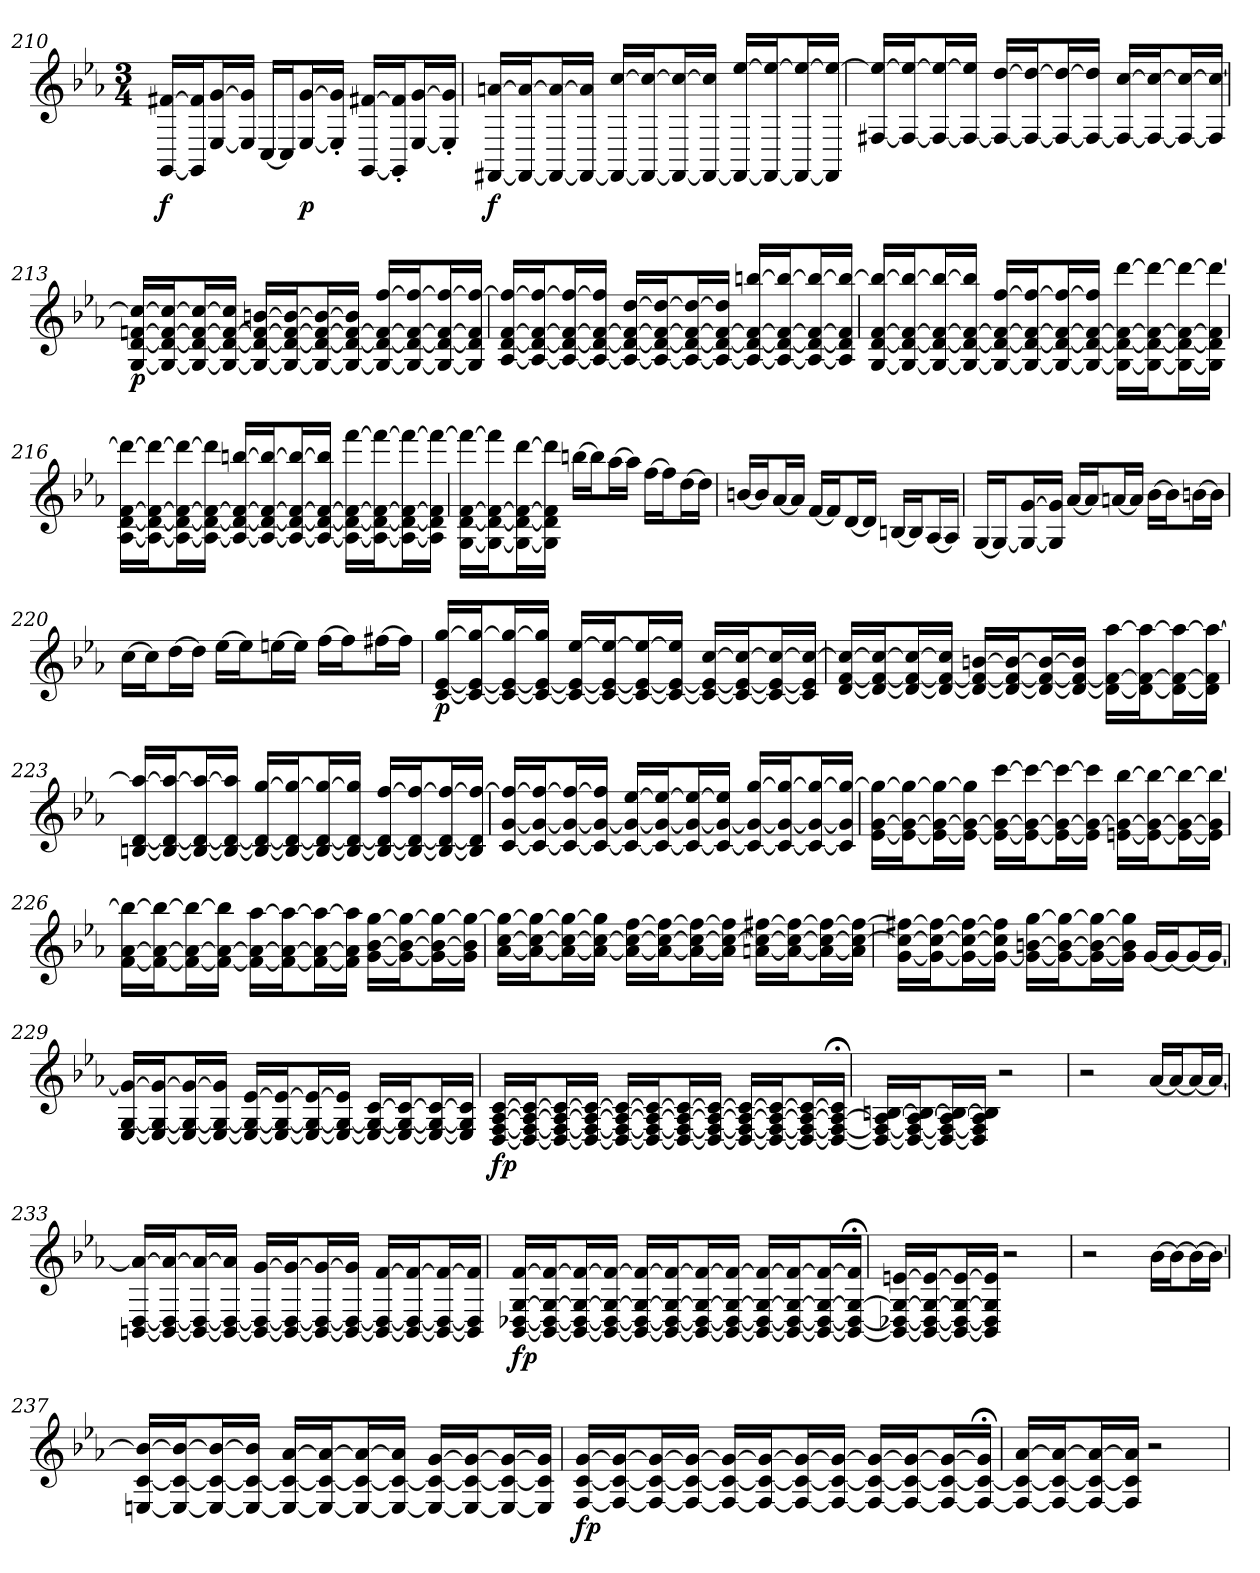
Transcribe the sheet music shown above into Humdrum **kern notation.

**kern	**dynam
*part1	*part1
*staff1	*staff1
*clefG2	*
*k[b-e-a-]	*
*M3/4	*
=210	=210
[16GG [16f#XLL	f
16GG] 16f#]J	.
[16E- [16gL	.
16E-] 16g]JJ	.
[16CLL	.
16CJ]	.
[16E- [16gL	p
16E-]' 16g]'JJ	.
[16GG [16f#XLL	.
16GG]' 16f#]'J	.
[16E- [16gL	.
16E-]' 16g]'JJ	.
=211	=211
[16FF#X [16anLL	f
16FF#_ 16a_J	.
16FF#_ 16a_L	.
16FF#_ 16a]JJ	.
16FF#_ [16ccLL	.
16FF#_ 16cc_J	.
16FF#_ 16cc_L	.
16FF#_ 16cc]JJ	.
16FF#_ [16ee-LL	.
16FF#_ 16ee-_J	.
16FF#_ 16ee-_L	.
16FF#] 16ee-_JJ	.
=212	=212
[16F#X 16ee-_LL	.
16F#_ 16ee-_J	.
16F#_ 16ee-_L	.
16F#_ 16ee-]JJ	.
16F#_ [16ddLL	.
16F#_ 16dd_J	.
16F#_ 16dd_L	.
16F#_ 16dd]JJ	.
16F#_ [16ccLL	.
16F#_ 16cc_J	.
16F#_ 16cc_L	.
16F#] 16cc_JJ	.
=213	=213
[16G [16d [16fn 16cc_LL	p
16G_ 16d_ 16f_ 16cc_J	.
16G_ 16d_ 16f_ 16cc_L	.
16G_ 16d_ 16f_ 16cc]JJ	.
16G_ 16d_ 16f_ [16bnLL	.
16G_ 16d_ 16f_ 16b_J	.
16G_ 16d_ 16f_ 16b_L	.
16G_ 16d_ 16f_ 16b]JJ	.
16G_ 16d_ 16f_ [16ffLL	.
16G_ 16d_ 16f_ 16ff_J	.
16G_ 16d_ 16f_ 16ff_L	.
16G] 16d] 16f] 16ff_JJ	.
=214	=214
[16A- [16d [16f 16ff_LL	.
16A-_ 16d_ 16f_ 16ff_J	.
16A-_ 16d_ 16f_ 16ff_L	.
16A-_ 16d_ 16f_ 16ff]JJ	.
16A-_ 16d_ 16f_ [16ddLL	.
16A-_ 16d_ 16f_ 16dd_J	.
16A-_ 16d_ 16f_ 16dd_L	.
16A-_ 16d_ 16f_ 16dd]JJ	.
16A-_ 16d_ 16f_ [16bbnLL	.
16A-_ 16d_ 16f_ 16bb_J	.
16A-_ 16d_ 16f_ 16bb_L	.
16A-] 16d] 16f] 16bb_JJ	.
=215	=215
[16G [16d [16f 16bbn_LL	.
16G_ 16d_ 16f_ 16bb_J	.
16G_ 16d_ 16f_ 16bb_L	.
16G_ 16d_ 16f_ 16bb]JJ	.
16G_ 16d_ 16f_ [16ffLL	.
16G_ 16d_ 16f_ 16ff_J	.
16G_ 16d_ 16f_ 16ff_L	.
16G_ 16d_ 16f_ 16ff]JJ	.
16G_ 16d_ 16f_ [16dddLL	.
16G_ 16d_ 16f_ 16ddd_J	.
16G_ 16d_ 16f_ 16ddd_L	.
16G] 16d] 16f] 16ddd_JJ	.
=216	=216
[16A- [16d [16f 16ddd_LL	.
16A-_ 16d_ 16f_ 16ddd_J	.
16A-_ 16d_ 16f_ 16ddd_L	.
16A-_ 16d_ 16f_ 16ddd]JJ	.
16A-_ 16d_ 16f_ [16bbnLL	.
16A-_ 16d_ 16f_ 16bb_J	.
16A-_ 16d_ 16f_ 16bb_L	.
16A-_ 16d_ 16f_ 16bb]JJ	.
16A-_ 16d_ 16f_ [16fffLL	.
16A-_ 16d_ 16f_ 16fff_J	.
16A-_ 16d_ 16f_ 16fff_L	.
16A-] 16d] 16f] 16fff_JJ	.
=217	=217
[16G [16d [16f 16fff_LL	.
16G_ 16d_ 16f_ 16fff]J	.
16G_ 16d_ 16f_ [16dddL	.
16G] 16d] 16f] 16ddd]JJ	.
[16bbnLL	.
16bbJ]	.
[16aa-L	.
16aa-JJ]	.
[16ffLL	.
16ffJ]	.
[16ddL	.
16ddJJ]	.
=218	=218
[16bnLL	.
16bJ]	.
[16a-L	.
16a-JJ]	.
[16fLL	.
16fJ]	.
[16dL	.
16dJJ]	.
[16BnLL	.
16BJ]	.
[16A-L	.
16A-JJ]	.
=219	=219
[16GLL	.
16GJ_	.
16G_ [16gL	.
16G] 16g]JJ	.
[16a-LL	.
16a-J]	.
[16anL	.
16aJJ]	.
[16b-LL	.
16b-J]	.
[16bnL	.
16bJJ]	.
=220	=220
[16ccLL	.
16ccJ]	.
[16ddL	.
16ddJJ]	.
[16ee-LL	.
16ee-J]	.
[16eenL	.
16eeJJ]	.
[16ffLL	.
16ffJ]	.
[16ff#XL	.
16ff#JJ]	.
=221	=221
[16c [16e- [16ggLL	p
16c_ 16e-_ 16gg_J	.
16c_ 16e-_ 16gg_L	.
16c_ 16e-_ 16gg]JJ	.
16c_ 16e-_ [16ee-LL	.
16c_ 16e-_ 16ee-_J	.
16c_ 16e-_ 16ee-_L	.
16c_ 16e-_ 16ee-]JJ	.
16c_ 16e-_ [16ccLL	.
16c_ 16e-_ 16cc_J	.
16c_ 16e-_ 16cc_L	.
16c] 16e-] 16cc_JJ	.
=222	=222
[16d [16f 16cc_LL	.
16d_ 16f_ 16cc_J	.
16d_ 16f_ 16cc_L	.
16d_ 16f_ 16cc]JJ	.
16d_ 16f_ [16bnLL	.
16d_ 16f_ 16b_J	.
16d_ 16f_ 16b_L	.
16d_ 16f_ 16b]JJ	.
16d_ 16f_ [16aa-LL	.
16d_ 16f_ 16aa-_J	.
16d_ 16f_ 16aa-_L	.
16d] 16f] 16aa-_JJ	.
=223	=223
[16Bn [16d 16aa-_LL	.
16B_ 16d_ 16aa-_J	.
16B_ 16d_ 16aa-_L	.
16B_ 16d_ 16aa-]JJ	.
16B_ 16d_ [16ggLL	.
16B_ 16d_ 16gg_J	.
16B_ 16d_ 16gg_L	.
16B_ 16d_ 16gg]JJ	.
16B_ 16d_ [16ffLL	.
16B_ 16d_ 16ff_J	.
16B_ 16d_ 16ff_L	.
16B] 16d] 16ff_JJ	.
=224	=224
[16c [16g 16ff_LL	.
16c_ 16g_ 16ff_J	.
16c_ 16g_ 16ff_L	.
16c_ 16g_ 16ff]JJ	.
16c_ 16g_ [16ee-LL	.
16c_ 16g_ 16ee-_J	.
16c_ 16g_ 16ee-_L	.
16c_ 16g_ 16ee-]JJ	.
16c_ 16g_ [16ggLL	.
16c_ 16g_ 16gg_J	.
16c_ 16g_ 16gg_L	.
16c] 16g] 16gg_JJ	.
=225	=225
[16e- [16g 16gg_LL	.
16e-_ 16g_ 16gg_J	.
16e-_ 16g_ 16gg_L	.
16e-_ 16g_ 16gg]JJ	.
16e-_ 16g_ [16cccLL	.
16e-_ 16g_ 16ccc_J	.
16e-_ 16g_ 16ccc_L	.
16e-] 16g_ 16ccc]JJ	.
[16en 16g_ [16bb-LL	.
16e_ 16g_ 16bb-_J	.
16e_ 16g_ 16bb-_L	.
16e] 16g] 16bb-_JJ	.
=226	=226
[16f [16a- 16bb-_LL	.
16f_ 16a-_ 16bb-_J	.
16f_ 16a-_ 16bb-_L	.
16f_ 16a-_ 16bb-]JJ	.
16f_ 16a-_ [16aa-LL	.
16f_ 16a-_ 16aa-_J	.
16f_ 16a-_ 16aa-_L	.
16f] 16a-] 16aa-]JJ	.
[16g [16b- [16ggLL	.
16g_ 16b-_ 16gg_J	.
16g_ 16b-_ 16gg_L	.
16g] 16b-] 16gg_JJ	.
=227	=227
[16a- [16cc 16gg_LL	.
16a-_ 16cc_ 16gg_J	.
16a-_ 16cc_ 16gg_L	.
16a-_ 16cc_ 16gg]JJ	.
16a-_ 16cc_ [16ffLL	.
16a-_ 16cc_ 16ff_J	.
16a-_ 16cc_ 16ff_L	.
16a-] 16cc_ 16ff]JJ	.
[16an 16cc_ [16ff#XLL	.
16a_ 16cc_ 16ff#_J	.
16a_ 16cc_ 16ff#_L	.
16a] 16cc_ 16ff#_JJ	.
=228	=228
[16g 16cc_ 16ff#X_LL	.
16g_ 16cc_ 16ff#_J	.
16g_ 16cc_ 16ff#_L	.
16g_ 16cc] 16ff#]JJ	.
16g_ [16bn [16ggLL	.
16g_ 16b_ 16gg_J	.
16g_ 16b_ 16gg_L	.
16g] 16b] 16gg]JJ	.
[16gLL	.
16gJ_	.
16gL_	.
16gJJ_	.
=229	=229
[16E- [16G 16g_LL	.
16E-_ 16G_ 16g_J	.
16E-_ 16G_ 16g_L	.
16E-_ 16G_ 16g]JJ	.
16E-_ 16G_ [16e-LL	.
16E-_ 16G_ 16e-_J	.
16E-_ 16G_ 16e-_L	.
16E-_ 16G_ 16e-]JJ	.
16E-_ 16G_ [16cLL	.
16E-_ 16G_ 16c_J	.
16E-_ 16G_ 16c_L	.
16E-] 16G] 16c]JJ	.
=230	=230
[16D [16F [16A- [16cLL	fp
16D_ 16F_ 16A-_ 16c_J	.
16D_ 16F_ 16A-_ 16c_L	.
16D_ 16F_ 16A-_ 16c_JJ	.
16D_ 16F_ 16A-_ 16c_LL	.
16D_ 16F_ 16A-_ 16c_J	.
16D_ 16F_ 16A-_ 16c_L	.
16D_ 16F_ 16A-_ 16c_JJ	.
16D_ 16F_ 16A-_ 16c_LL	.
16D_ 16F_ 16A-_ 16c_J	.
16D_ 16F_ 16A-_ 16c_L	.
16D_;< 16F_;< 16A-_;< 16c];<JJ	.
=231	=231
16D_ 16F_ 16A-_ [16BnLL	.
16D_ 16F_ 16A-_ 16B_J	.
16D_ 16F_ 16A-_ 16B_L	.
16D] 16F] 16A-] 16B]JJ	.
2r	.
=232	=232
2r	.
[16a-LL	.
16a-J_	.
16a-L_	.
16a-JJ_	.
=233	=233
[16BBn [16D 16a-_LL	.
16BB_ 16D_ 16a-_J	.
16BB_ 16D_ 16a-_L	.
16BB_ 16D_ 16a-]JJ	.
16BB_ 16D_ [16gLL	.
16BB_ 16D_ 16g_J	.
16BB_ 16D_ 16g_L	.
16BB_ 16D_ 16g]JJ	.
16BB_ 16D_ [16fLL	.
16BB_ 16D_ 16f_J	.
16BB_ 16D_ 16f_L	.
16BB] 16D] 16f]JJ	.
=234	=234
[16BB- [16D-X [16G [16fLL	fp
16BB-_ 16D-_ 16G_ 16f_J	.
16BB-_ 16D-_ 16G_ 16f_L	.
16BB-_ 16D-_ 16G_ 16f_JJ	.
16BB-_ 16D-_ 16G_ 16f_LL	.
16BB-_ 16D-_ 16G_ 16f_J	.
16BB-_ 16D-_ 16G_ 16f_L	.
16BB-_ 16D-_ 16G_ 16f_JJ	.
16BB-_ 16D-_ 16G_ 16f_LL	.
16BB-_ 16D-_ 16G_ 16f_J	.
16BB-_ 16D-_ 16G_ 16f_L	.
16BB-_;< 16D-_;< 16G_;< 16f];<JJ	.
=235	=235
16BB-_ 16D-X_ 16G_ [16enLL	.
16BB-_ 16D-_ 16G_ 16e_J	.
16BB-_ 16D-_ 16G_ 16e_L	.
16BB-] 16D-] 16G] 16e]JJ	.
2r	.
=236	=236
2r	.
[16b-LL	.
16b-J_	.
16b-L_	.
16b-JJ_	.
=237	=237
[16En [16c 16b-_LL	.
16E_ 16c_ 16b-_J	.
16E_ 16c_ 16b-_L	.
16E_ 16c_ 16b-]JJ	.
16E_ 16c_ [16a-LL	.
16E_ 16c_ 16a-_J	.
16E_ 16c_ 16a-_L	.
16E_ 16c_ 16a-]JJ	.
16E_ 16c_ [16gLL	.
16E_ 16c_ 16g_J	.
16E_ 16c_ 16g_L	.
16E] 16c] 16g]JJ	.
=238	=238
[16F [16c [16gLL	fp
16F_ 16c_ 16g_J	.
16F_ 16c_ 16g_L	.
16F_ 16c_ 16g_JJ	.
16F_ 16c_ 16g_LL	.
16F_ 16c_ 16g_J	.
16F_ 16c_ 16g_L	.
16F_ 16c_ 16g_JJ	.
16F_ 16c_ 16g_LL	.
16F_ 16c_ 16g_J	.
16F_ 16c_ 16g_L	.
16F_;< 16c_;< 16g];<JJ	.
=239	=239
16F_ 16c_ [16a-LL	.
16F_ 16c_ 16a-_J	.
16F_ 16c_ 16a-_L	.
16F] 16c] 16a-]JJ	.
2r	.
=	=
*-	*-
